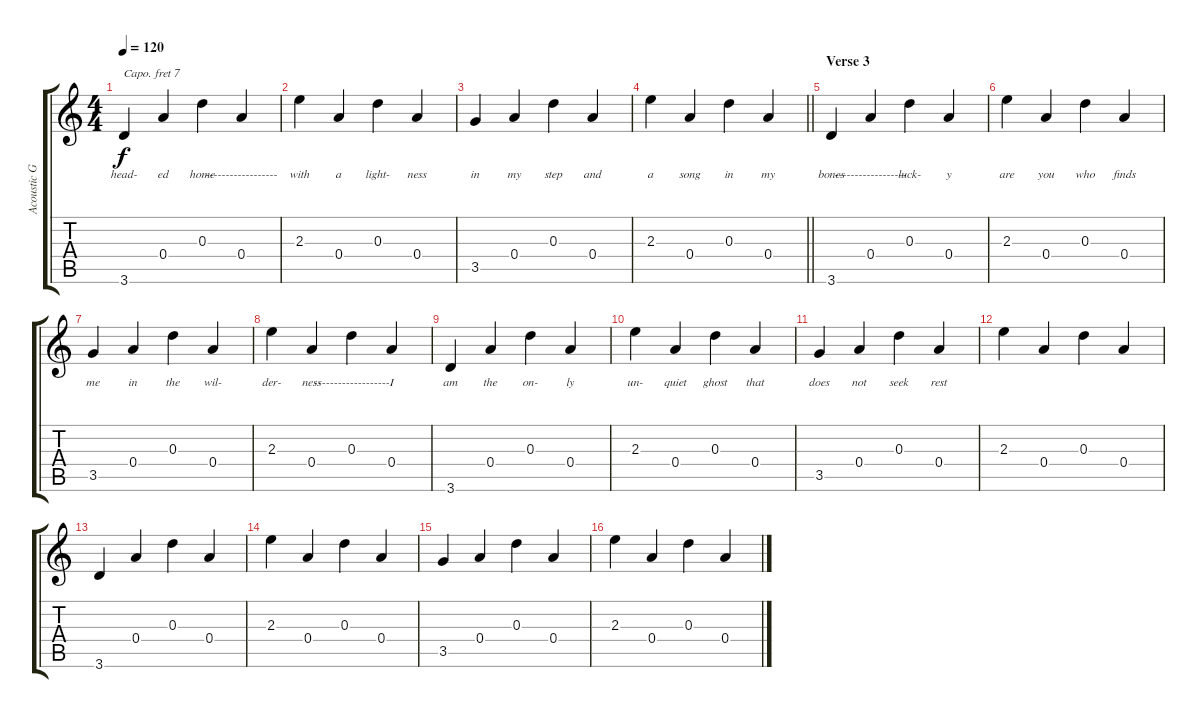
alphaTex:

\track ("Acoustic Guitar" "Acoustic G") {instrument acousticguitarsteel}
\staff {score tabs}
\capo 7
\tuning (E4 B3 G3 D3 A2 E2) {hide}
\ts (4 4)
\tempo 120
\clef g2
\ks c
3.6.4{lyrics (0 "head-") lyrics (1 "") lyrics (2 "") lyrics (3 "") lyrics (4 "") dy f} 0.4.4{lyrics (0 "ed") lyrics (1 "") lyrics (2 "") lyrics (3 "") lyrics (4 "")} 0.3.4{lyrics (0 "home") lyrics (1 "") lyrics (2 "") lyrics (3 "") lyrics (4 "")} 0.4.4{lyrics (0 "------------------") lyrics (1 "") lyrics (2 "") lyrics (3 "") lyrics (4 "")} |
2.3.4{lyrics (0 "with") lyrics (1 "") lyrics (2 "") lyrics (3 "") lyrics (4 "")} 0.4.4{lyrics (0 "a") lyrics (1 "") lyrics (2 "") lyrics (3 "") lyrics (4 "")} 0.3.4{lyrics (0 "light-") lyrics (1 "") lyrics (2 "") lyrics (3 "") lyrics (4 "")} 0.4.4{lyrics (0 "ness") lyrics (1 "") lyrics (2 "") lyrics (3 "") lyrics (4 "")} |
3.5.4{lyrics (0 "in") lyrics (1 "") lyrics (2 "") lyrics (3 "") lyrics (4 "")} 0.4.4{lyrics (0 "my") lyrics (1 "") lyrics (2 "") lyrics (3 "") lyrics (4 "")} 0.3.4{lyrics (0 "step") lyrics (1 "") lyrics (2 "") lyrics (3 "") lyrics (4 "")} 0.4.4{lyrics (0 "and") lyrics (1 "") lyrics (2 "") lyrics (3 "") lyrics (4 "")} |
\barLineRight lightlight
2.3.4{lyrics (0 "a") lyrics (1 "") lyrics (2 "") lyrics (3 "") lyrics (4 "")} 0.4.4{lyrics (0 "song") lyrics (1 "") lyrics (2 "") lyrics (3 "") lyrics (4 "")} 0.3.4{lyrics (0 "in") lyrics (1 "") lyrics (2 "") lyrics (3 "") lyrics (4 "")} 0.4.4{lyrics (0 "my") lyrics (1 "") lyrics (2 "") lyrics (3 "") lyrics (4 "")} |
\section ("" "Verse 3")
3.6.4{lyrics (0 "bones") lyrics (1 "") lyrics (2 "") lyrics (3 "") lyrics (4 "")} 0.4.4{lyrics (0 "------------------") lyrics (1 "") lyrics (2 "") lyrics (3 "") lyrics (4 "")} 0.3.4{lyrics (0 "luck-") lyrics (1 "") lyrics (2 "") lyrics (3 "") lyrics (4 "")} 0.4.4{lyrics (0 "y") lyrics (1 "") lyrics (2 "") lyrics (3 "") lyrics (4 "")} |
2.3.4{lyrics (0 "are") lyrics (1 "") lyrics (2 "") lyrics (3 "") lyrics (4 "")} 0.4.4{lyrics (0 "you") lyrics (1 "") lyrics (2 "") lyrics (3 "") lyrics (4 "")} 0.3.4{lyrics (0 "who") lyrics (1 "") lyrics (2 "") lyrics (3 "") lyrics (4 "")} 0.4.4{lyrics (0 "finds") lyrics (1 "") lyrics (2 "") lyrics (3 "") lyrics (4 "")} |
3.5.4{lyrics (0 "me") lyrics (1 "") lyrics (2 "") lyrics (3 "") lyrics (4 "")} 0.4.4{lyrics (0 "in") lyrics (1 "") lyrics (2 "") lyrics (3 "") lyrics (4 "")} 0.3.4{lyrics (0 "the") lyrics (1 "") lyrics (2 "") lyrics (3 "") lyrics (4 "")} 0.4.4{lyrics (0 "wil-") lyrics (1 "") lyrics (2 "") lyrics (3 "") lyrics (4 "")} |
2.3.4{lyrics (0 "der-") lyrics (1 "") lyrics (2 "") lyrics (3 "") lyrics (4 "")} 0.4.4{lyrics (0 "ness") lyrics (1 "") lyrics (2 "") lyrics (3 "") lyrics (4 "")} 0.3.4{lyrics (0 "-------------------") lyrics (1 "") lyrics (2 "") lyrics (3 "") lyrics (4 "")} 0.4.4{lyrics (0 "I") lyrics (1 "") lyrics (2 "") lyrics (3 "") lyrics (4 "")} |
3.6.4{lyrics (0 "am") lyrics (1 "") lyrics (2 "") lyrics (3 "") lyrics (4 "")} 0.4.4{lyrics (0 "the") lyrics (1 "") lyrics (2 "") lyrics (3 "") lyrics (4 "")} 0.3.4{lyrics (0 "on-") lyrics (1 "") lyrics (2 "") lyrics (3 "") lyrics (4 "")} 0.4.4{lyrics (0 "ly") lyrics (1 "") lyrics (2 "") lyrics (3 "") lyrics (4 "")} |
2.3.4{lyrics (0 "un-") lyrics (1 "") lyrics (2 "") lyrics (3 "") lyrics (4 "")} 0.4.4{lyrics (0 "quiet") lyrics (1 "") lyrics (2 "") lyrics (3 "") lyrics (4 "")} 0.3.4{lyrics (0 "ghost") lyrics (1 "") lyrics (2 "") lyrics (3 "") lyrics (4 "")} 0.4.4{lyrics (0 "that") lyrics (1 "") lyrics (2 "") lyrics (3 "") lyrics (4 "")} |
3.5.4{lyrics (0 "does") lyrics (1 "") lyrics (2 "") lyrics (3 "") lyrics (4 "")} 0.4.4{lyrics (0 "not") lyrics (1 "") lyrics (2 "") lyrics (3 "") lyrics (4 "")} 0.3.4{lyrics (0 "seek") lyrics (1 "") lyrics (2 "") lyrics (3 "") lyrics (4 "")} 0.4.4{lyrics (0 "rest") lyrics (1 "") lyrics (2 "") lyrics (3 "") lyrics (4 "")} |
2.3.4 0.4.4 0.3.4 0.4.4 |
3.6.4 0.4.4 0.3.4 0.4.4 |
2.3.4 0.4.4 0.3.4 0.4.4 |
3.5.4 0.4.4 0.3.4 0.4.4 |
2.3.4 0.4.4 0.3.4 0.4.4
